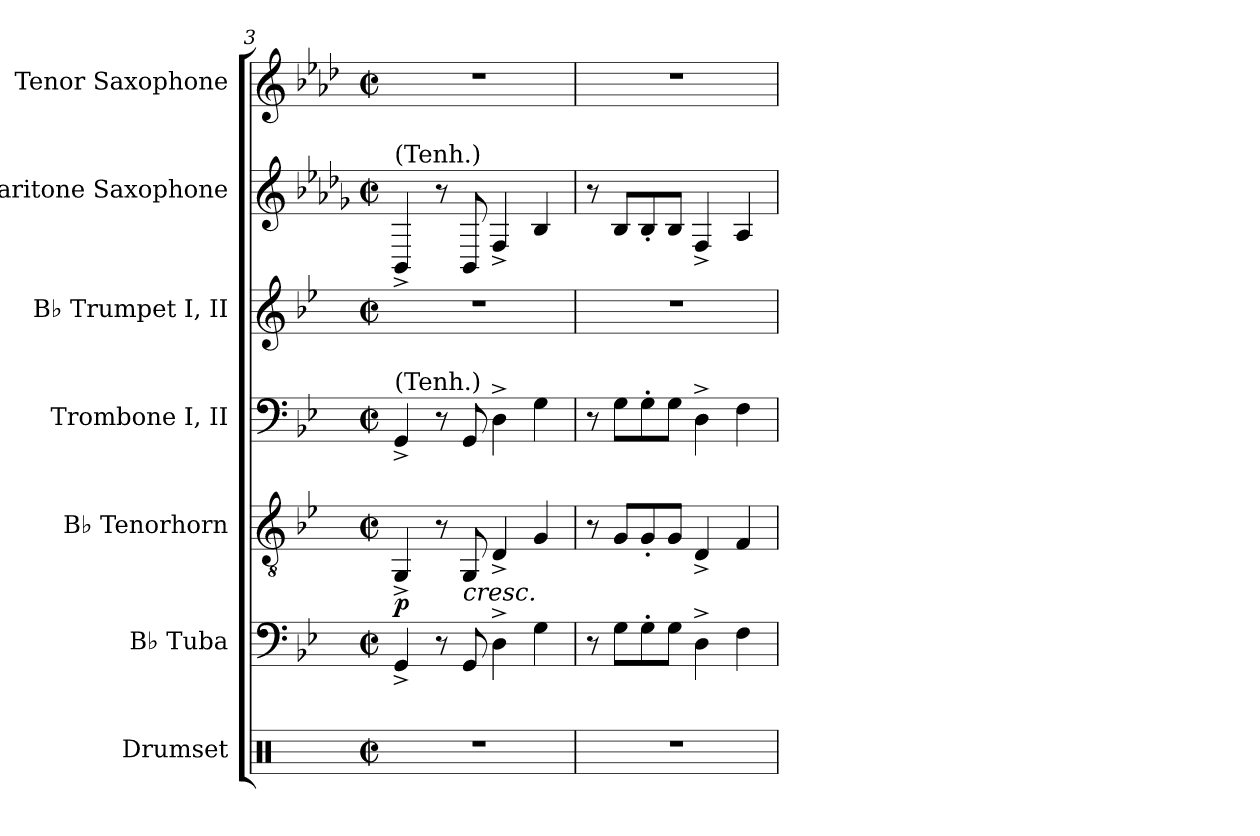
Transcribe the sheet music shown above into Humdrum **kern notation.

**kern	**kern	**kern	**dynam	**kern	**kern	**kern	**kern
*part7	*part6	*part5	*part5	*part4	*part3	*part2	*part1
*staff7	*staff6	*staff5	*staff5	*staff4	*staff3	*staff2	*staff1
*I"Drumset	*I"B♭ Tuba	*I"B♭ Tenorhorn	*	*I"Trombone I, II	*I"B♭ Trumpet I, II	*I"Baritone Saxophone	*I"Tenor Saxophone
*I'D. Set	*I'B♭ Tba.	*I'B♭ Tenh.	*	*I'Tbn. I, II	*I'B♭ Tpt. I, II	*I'Bar. Sax.	*I'T. Sax.
*clefX	*clefF4	*clefGv2	*	*clefF4	*clefG2	*clefG2	*clefG2
*	*	*ITrd1c2	*	*	*ITrd1c2	*ITrd12c21	*ITrd8c14
*k[]	*k[b-e-]	*k[b-e-a-d-]	*	*k[b-e-]	*k[b-e-a-d-]	*k[b-e-a-d-g-]	*k[b-e-a-d-]
*M2/2	*M2/2	*M2/2	*	*M2/2	*M2/2	*M2/2	*M2/2
*met(c|)	*met(c|)	*met(c|)	*	*met(c|)	*met(c|)	*met(c|)	*met(c|)
=3	=3	=3	=3	=3	=3	=3	=3
!	!	!	!	!	!	!LO:TX:a:t=(Tenh.)	!
!	!	!	!	!LO:TX:a:t=(Tenh.)	!	!	!
!	!	!	!LO:DY:b	!	!	!	!
1r	4GG^	4FF^	p	4GG^	1r	4BBB-^	1r
.	8r	8r	.	8r	.	8r	.
!	!	!LO:TX:b:i:t=cresc.	!	!	!	!	!
.	8GG	8FF	.	8GG	.	8BBB-	.
.	4D^	4C^	.	4D^	.	4FF^	.
.	4G	4F	.	4G	.	4BB-	.
=4	=4	=4	=4	=4	=4	=4	=4
1r	8r	8r	.	8r	1r	8r	1r
.	8GL	8FL	.	8GL	.	8BB-L	.
.	8G'	8F'	.	8G'	.	8BB-'	.
.	8GJ	8FJ	.	8GJ	.	8BB-J	.
.	4D^	4C^	.	4D^	.	4FF^	.
.	4F	4E-	.	4F	.	4AA-	.
=	=	=	=	=	=	=	=
*-	*-	*-	*-	*-	*-	*-	*-
